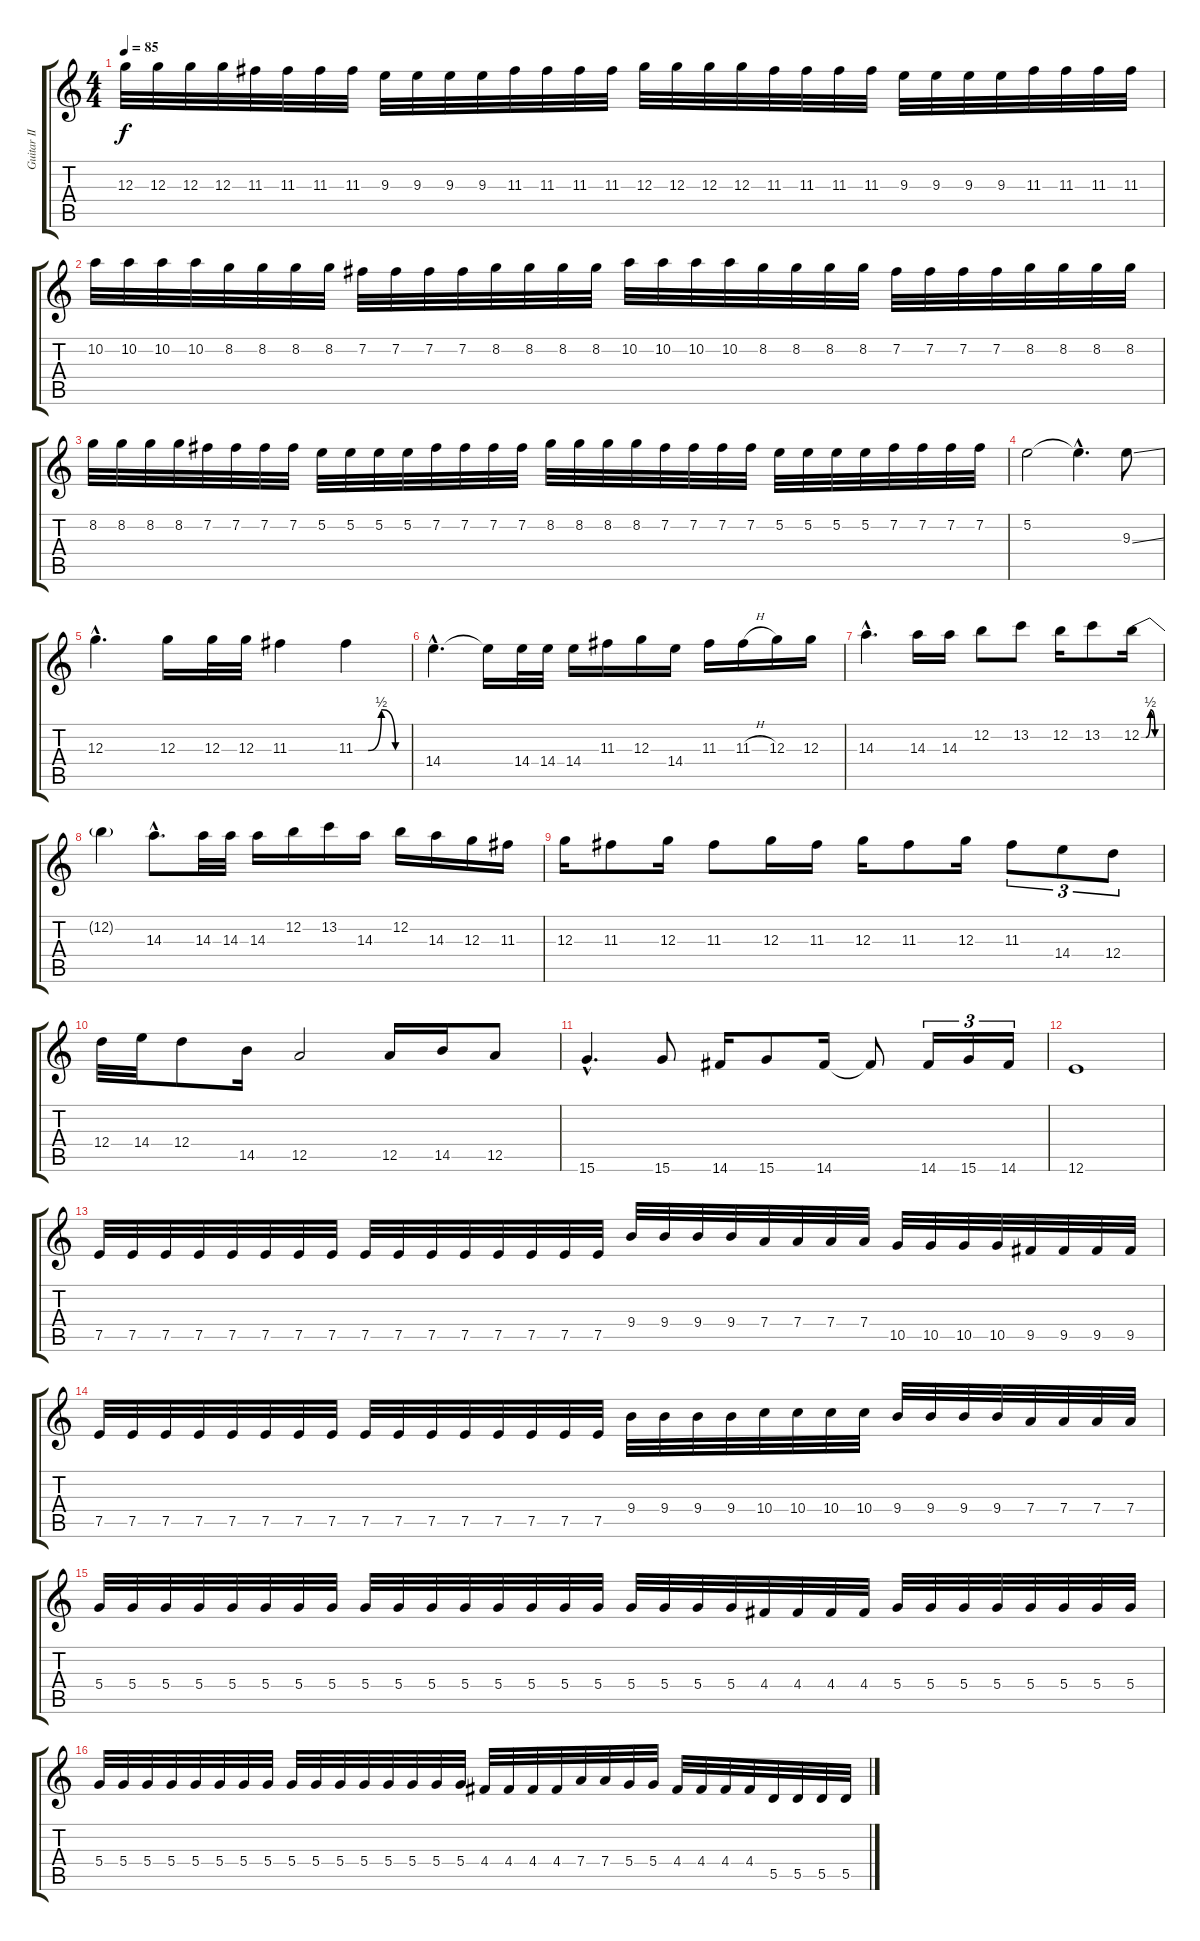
\track ("Guitar II" "Guitar II") {instrument distortionguitar}
\staff {score tabs}
\tuning (E4 B3 G3 D3 A2 E2) {hide}
\ts (4 4)
\tempo 85
\clef g2
\ks c
12.3.32{dy f} 12.3.32 12.3.32 12.3.32 11.3.32 11.3.32 11.3.32 11.3.32 9.3.32 9.3.32 9.3.32 9.3.32 11.3.32 11.3.32 11.3.32 11.3.32 12.3.32 12.3.32 12.3.32 12.3.32 11.3.32 11.3.32 11.3.32 11.3.32 9.3.32 9.3.32 9.3.32 9.3.32 11.3.32 11.3.32 11.3.32 11.3.32 |
10.2.32 10.2.32 10.2.32 10.2.32 8.2.32 8.2.32 8.2.32 8.2.32 7.2.32 7.2.32 7.2.32 7.2.32 8.2.32 8.2.32 8.2.32 8.2.32 10.2.32 10.2.32 10.2.32 10.2.32 8.2.32 8.2.32 8.2.32 8.2.32 7.2.32 7.2.32 7.2.32 7.2.32 8.2.32 8.2.32 8.2.32 8.2.32 |
8.2.32 8.2.32 8.2.32 8.2.32 7.2.32 7.2.32 7.2.32 7.2.32 5.2.32 5.2.32 5.2.32 5.2.32 7.2.32 7.2.32 7.2.32 7.2.32 8.2.32 8.2.32 8.2.32 8.2.32 7.2.32 7.2.32 7.2.32 7.2.32 5.2.32 5.2.32 5.2.32 5.2.32 7.2.32 7.2.32 7.2.32 7.2.32 |
5.2.2 5.2{hac t}.4{d} 9.3{ss}.8 |
12.3{hac}.4{d} 12.3.16 12.3.32 12.3.32 11.3.4 11.3{be (custom 0 0 15 0 30 2 46 0 60 0)}.4 |
14.4{hac}.4{d} 14.4{t}.16 14.4.32 14.4.32 14.4.16 11.3.16 12.3.16 14.4.16 11.3.16 11.3{h}.16 12.3.16 12.3.16 |
14.3{hac}.4{d} 14.3.16 14.3.16 12.2.8 13.2.8 12.2.16 13.2.8 12.2{be (custom 0 0 15 0 30 2 45 0 60 0)}.16 |
12.2{t}.4 14.3{hac}.8{d} 14.3.32 14.3.32 14.3.16 12.2.16 13.2.16 14.3.16 12.2.16 14.3.16 12.3.16 11.3.16 |
12.3.16 11.3.8 12.3.16 11.3.8 12.3.16 11.3.16 12.3.16 11.3.8 12.3.16 11.3.8{tu (3 2)} 14.4.8{tu (3 2)} 12.4.8{tu (3 2)} |
12.4.32 14.4.32 12.4.8 14.5.16 12.5.2 12.5.16 14.5.16 12.5.8 |
15.6{hac}.4{d} 15.6.8 14.6.16 15.6.8 14.6.16 14.6{t}.8 14.6.16{tu (3 2)} 15.6.16{tu (3 2)} 14.6.16{tu (3 2)} |
12.6.1 |
7.5.32 7.5.32 7.5.32 7.5.32 7.5.32 7.5.32 7.5.32 7.5.32 7.5.32 7.5.32 7.5.32 7.5.32 7.5.32 7.5.32 7.5.32 7.5.32 9.4.32 9.4.32 9.4.32 9.4.32 7.4.32 7.4.32 7.4.32 7.4.32 10.5.32 10.5.32 10.5.32 10.5.32 9.5.32 9.5.32 9.5.32 9.5.32 |
7.5.32 7.5.32 7.5.32 7.5.32 7.5.32 7.5.32 7.5.32 7.5.32 7.5.32 7.5.32 7.5.32 7.5.32 7.5.32 7.5.32 7.5.32 7.5.32 9.4.32 9.4.32 9.4.32 9.4.32 10.4.32 10.4.32 10.4.32 10.4.32 9.4.32 9.4.32 9.4.32 9.4.32 7.4.32 7.4.32 7.4.32 7.4.32 |
5.4.32 5.4.32 5.4.32 5.4.32 5.4.32 5.4.32 5.4.32 5.4.32 5.4.32 5.4.32 5.4.32 5.4.32 5.4.32 5.4.32 5.4.32 5.4.32 5.4.32 5.4.32 5.4.32 5.4.32 4.4.32 4.4.32 4.4.32 4.4.32 5.4.32 5.4.32 5.4.32 5.4.32 5.4.32 5.4.32 5.4.32 5.4.32 |
5.4.32 5.4.32 5.4.32 5.4.32 5.4.32 5.4.32 5.4.32 5.4.32 5.4.32 5.4.32 5.4.32 5.4.32 5.4.32 5.4.32 5.4.32 5.4.32 4.4.32 4.4.32 4.4.32 4.4.32 7.4.32 7.4.32 5.4.32 5.4.32 4.4.32 4.4.32 4.4.32 4.4.32 5.5.32 5.5.32 5.5.32 5.5.32
